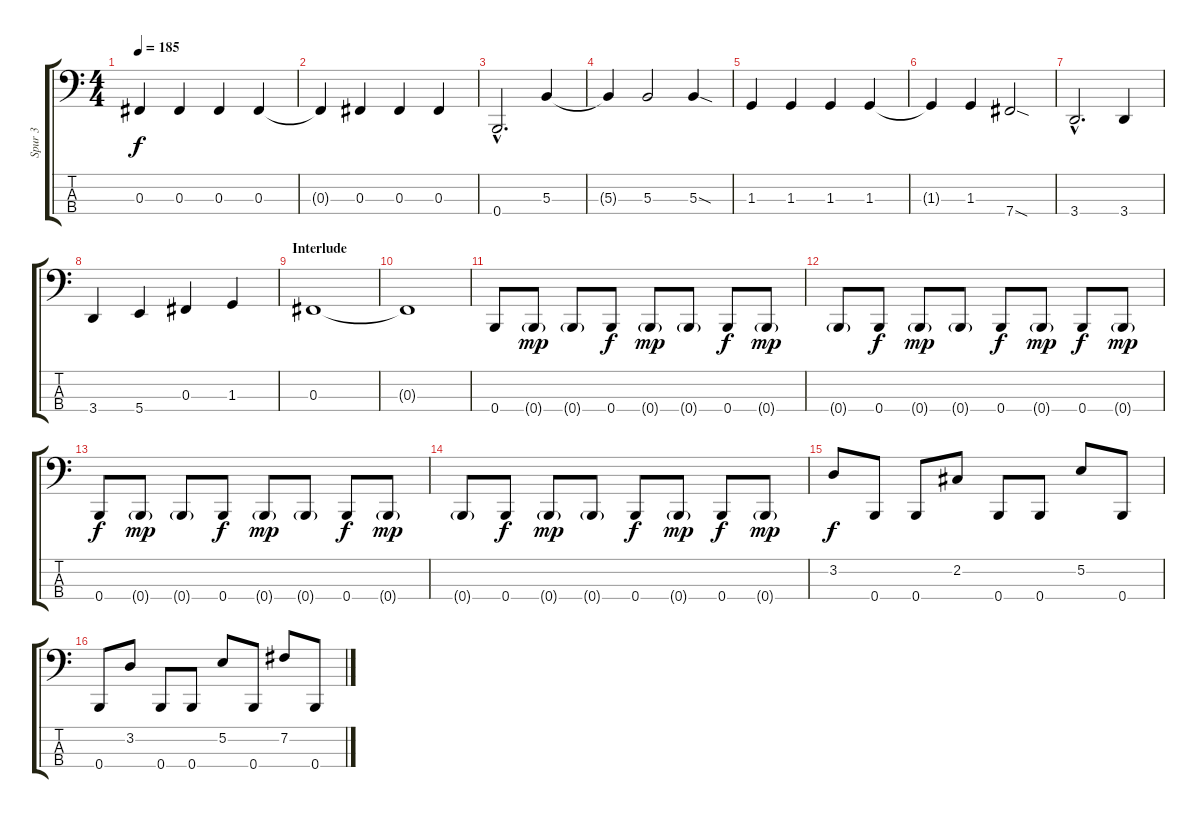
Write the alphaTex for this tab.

\track ("Spur 3" "Spur 3") {instrument synthbass2}
\staff {score tabs}
\tuning (E2 B1 Gb1 B0) {hide}
\ts (4 4)
\tempo 185
\clef f4
\ks c
0.3.4{dy f} 0.3.4 0.3.4 0.3.4 |
0.3{t}.4 0.3.4 0.3.4 0.3.4 |
0.4{hac}.2{d instrument electricbassfinger} 5.3.4 |
5.3{t}.4 5.3.2 5.3{sod}.4 |
1.3.4 1.3.4 1.3.4 1.3.4 |
1.3{t}.4 1.3.4 7.4{sod}.2 |
3.4{hac}.2{d} 3.4.4 |
3.4.4 5.4.4 0.3.4 1.3.4 |
\section ("" "Interlude")
0.3.1 |
0.3{t}.1 |
0.4.8 0.4{g}.8{dy mp} 0.4{g}.8 0.4.8{dy f} 0.4{g}.8{dy mp} 0.4{g}.8 0.4.8{dy f} 0.4{g}.8{dy mp} |
0.4{g}.8 0.4.8{dy f} 0.4{g}.8{dy mp} 0.4{g}.8 0.4.8{dy f} 0.4{g}.8{dy mp} 0.4.8{dy f} 0.4{g}.8{dy mp} |
0.4.8{dy f} 0.4{g}.8{dy mp} 0.4{g}.8 0.4.8{dy f} 0.4{g}.8{dy mp} 0.4{g}.8 0.4.8{dy f} 0.4{g}.8{dy mp} |
0.4{g}.8 0.4.8{dy f} 0.4{g}.8{dy mp} 0.4{g}.8 0.4.8{dy f} 0.4{g}.8{dy mp} 0.4.8{dy f} 0.4{g}.8{dy mp} |
3.2.8{dy f} 0.4.8 0.4.8 2.2.8 0.4.8 0.4.8 5.2.8 0.4.8 |
0.4.8 3.2.8 0.4.8 0.4.8 5.2.8 0.4.8 7.2.8 0.4.8
